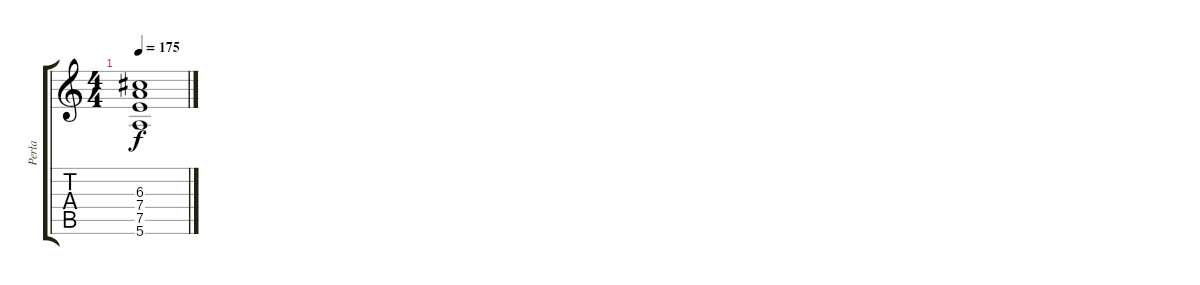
\track ("Perła" "Perła") {instrument distortionguitar}
\staff {score tabs}
\tuning (E4 B3 G3 D3 A2 E2) {hide}
\ts (4 4)
\tempo 175
\clef g2
\ks c
(6.3{t} 7.4{t} 7.5{t} 5.6{t}).1{dy f}
